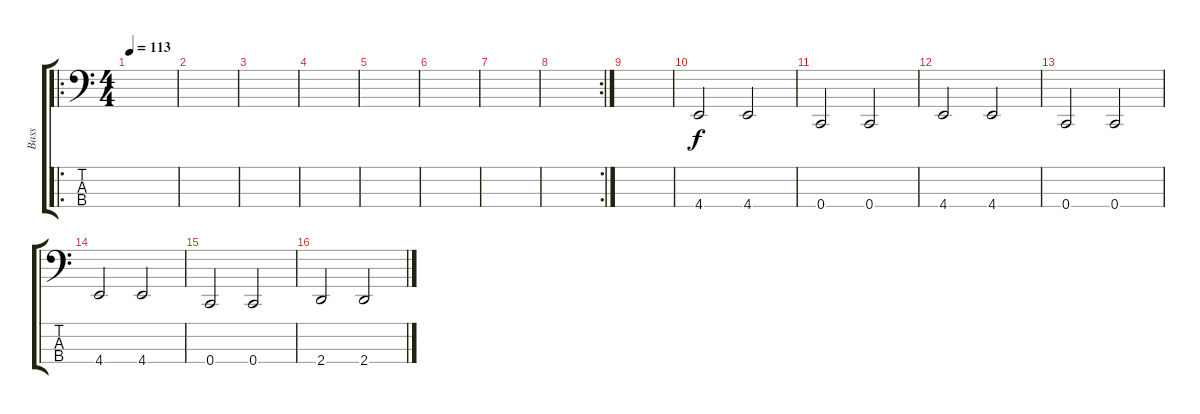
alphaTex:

\track ("Bass" "Bass") {instrument electricbassfinger}
\staff {score tabs}
\tuning (F2 C2 G1 C1) {hide}
\ro
\ts (4 4)
\tempo 113
\clef f4
\ks c
|
|
|
|
|
|
|
\rc 2
|
|
4.4.2 4.4.2 |
0.4.2 0.4.2 |
4.4.2 4.4.2 |
0.4.2 0.4.2 |
4.4.2 4.4.2 |
0.4.2 0.4.2 |
2.4.2 2.4.2
